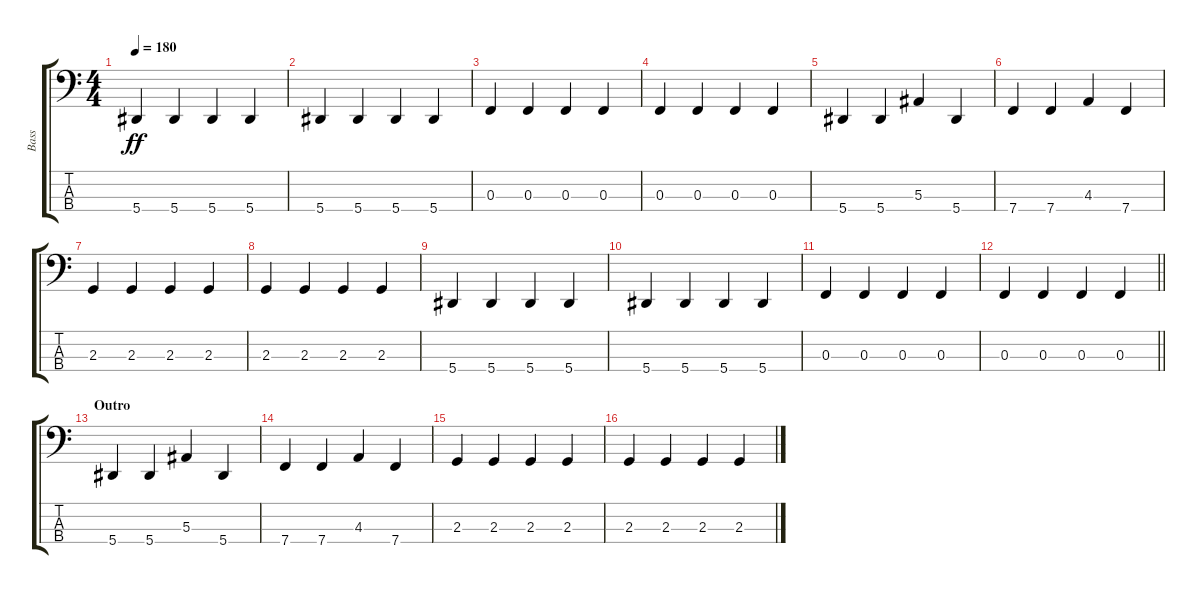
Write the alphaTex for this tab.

\track ("Bass" "Bass") {instrument electricbassfinger}
\staff {score tabs}
\tuning (Eb2 Bb1 F1 Bb0) {hide}
\ts (4 4)
\tempo 180
\clef f4
\ks c
5.4.4{dy ff} 5.4.4 5.4.4 5.4.4 |
5.4.4 5.4.4 5.4.4 5.4.4 |
0.3.4 0.3.4 0.3.4 0.3.4 |
0.3.4 0.3.4 0.3.4 0.3.4 |
5.4.4 5.4.4 5.3.4 5.4.4 |
7.4.4 7.4.4 4.3.4 7.4.4 |
2.3.4 2.3.4 2.3.4 2.3.4 |
2.3.4 2.3.4 2.3.4 2.3.4 |
5.4.4 5.4.4 5.4.4 5.4.4 |
5.4.4 5.4.4 5.4.4 5.4.4 |
0.3.4 0.3.4 0.3.4 0.3.4 |
\barLineRight lightlight
0.3.4 0.3.4 0.3.4 0.3.4 |
\section ("" "Outro")
5.4.4 5.4.4 5.3.4 5.4.4 |
7.4.4 7.4.4 4.3.4 7.4.4 |
2.3.4 2.3.4 2.3.4 2.3.4 |
2.3.4 2.3.4 2.3.4 2.3.4
